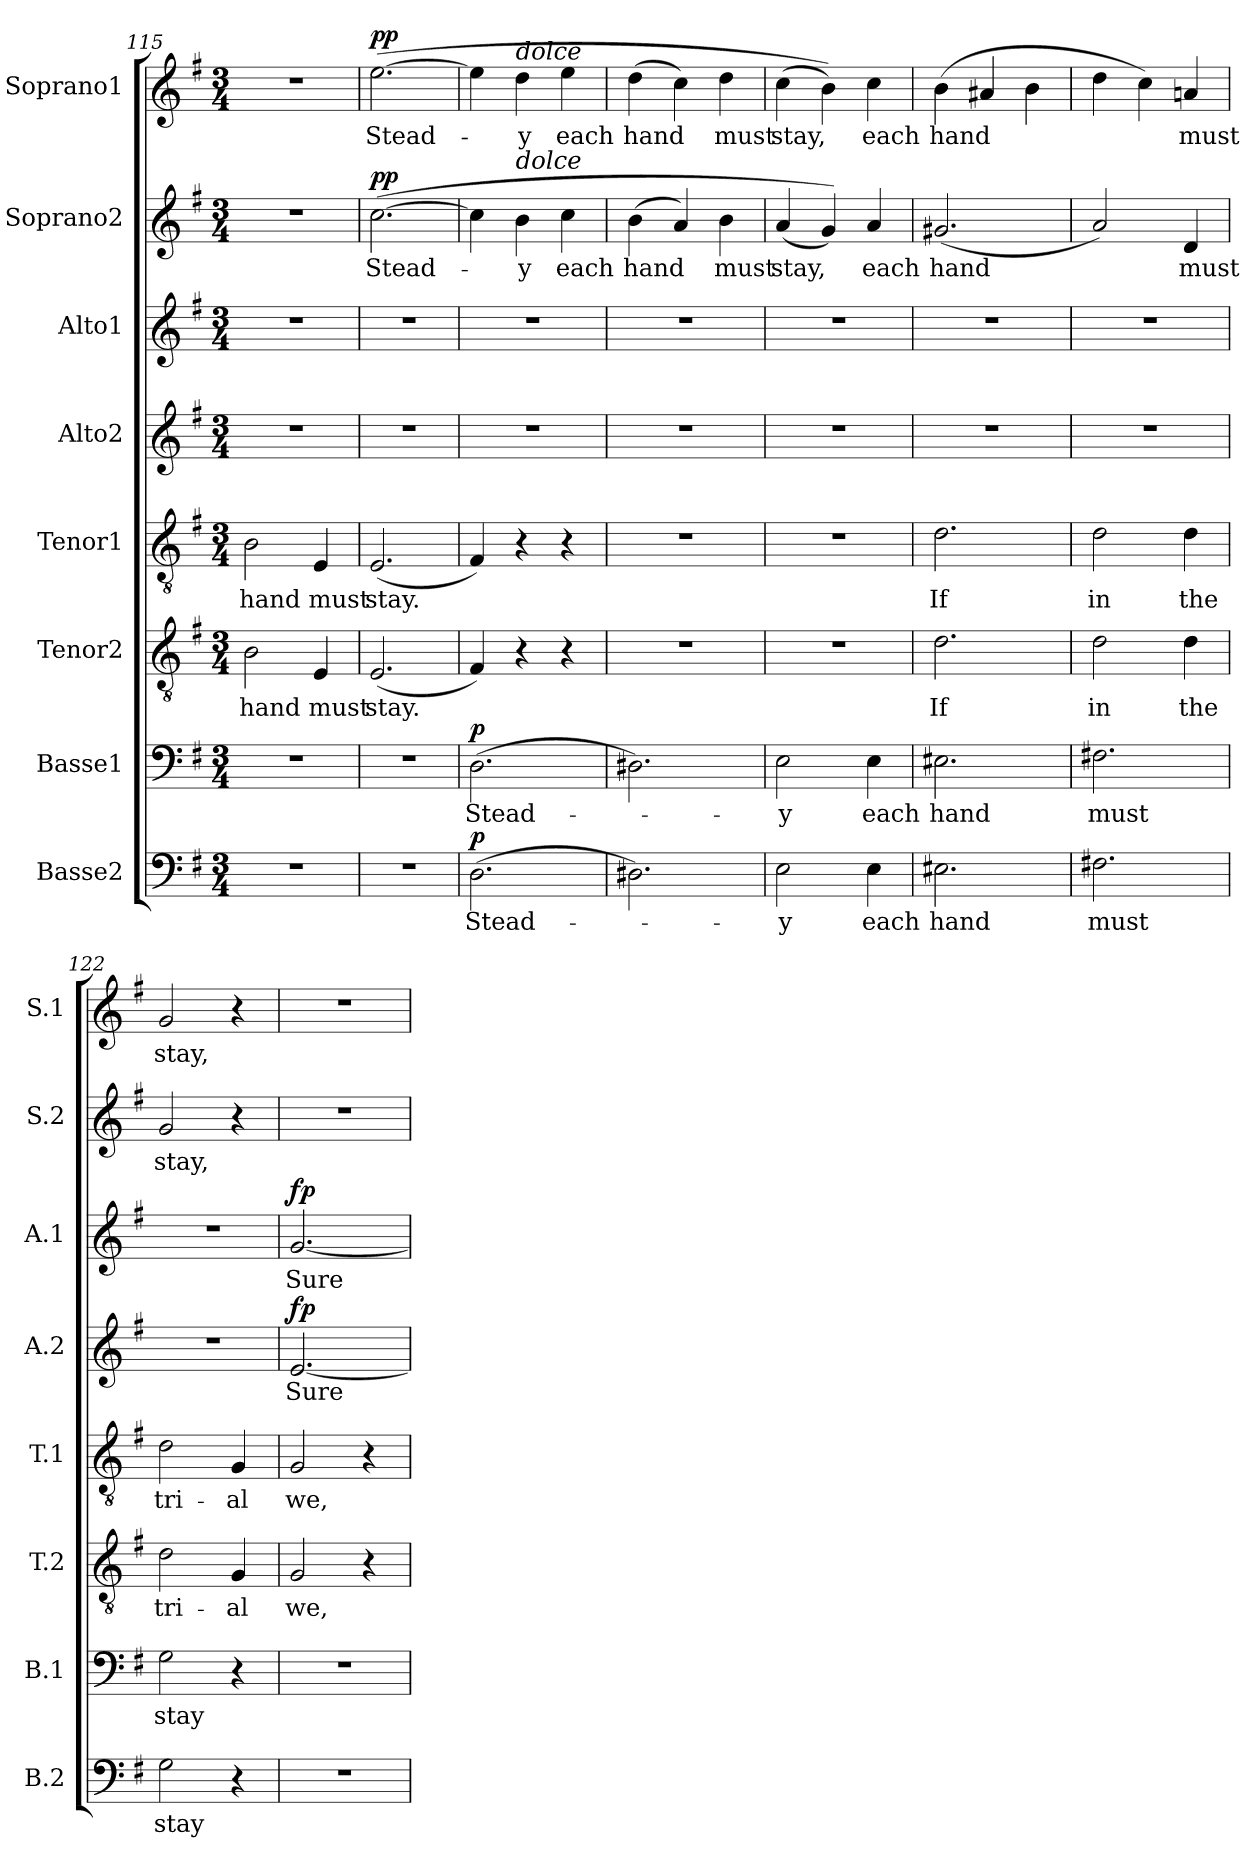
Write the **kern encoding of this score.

**kern	**text	**dynam	**kern	**text	**dynam	**kern	**text	**kern	**text	**kern	**text	**dynam	**kern	**text	**dynam	**kern	**text	**dynam	**kern	**text	**dynam
*part8	*part8	*part8	*part7	*part7	*part7	*part6	*part6	*part5	*part5	*part4	*part4	*part4	*part3	*part3	*part3	*part2	*part2	*part2	*part1	*part1	*part1
*staff8	*staff8	*staff8	*staff7	*staff7	*staff7	*staff6	*staff6	*staff5	*staff5	*staff4	*staff4	*staff4	*staff3	*staff3	*staff3	*staff2	*staff2	*staff2	*staff1	*staff1	*staff1
*I"Basse2	*	*	*I"Basse1	*	*	*I"Tenor2	*	*I"Tenor1	*	*I"Alto2	*	*	*I"Alto1	*	*	*I"Soprano2	*	*	*I"Soprano1	*	*
*I'B.2	*	*	*I'B.1	*	*	*I'T.2	*	*I'T.1	*	*I'A.2	*	*	*I'A.1	*	*	*I'S.2	*	*	*I'S.1	*	*
*clefF4	*	*	*clefF4	*	*	*clefGv2	*	*clefGv2	*	*clefG2	*	*	*clefG2	*	*	*clefG2	*	*	*clefG2	*	*
*k[f#]	*	*	*k[f#]	*	*	*k[f#]	*	*k[f#]	*	*k[f#]	*	*	*k[f#]	*	*	*k[f#]	*	*	*k[f#]	*	*
*M3/4	*	*	*M3/4	*	*	*M3/4	*	*M3/4	*	*M3/4	*	*	*M3/4	*	*	*M3/4	*	*	*M3/4	*	*
=115	=115	=115	=115	=115	=115	=115	=115	=115	=115	=115	=115	=115	=115	=115	=115	=115	=115	=115	=115	=115	=115
!	!	!	!	!	!	!	!LO:LY:b	!	!LO:LY:b	!	!	!	!	!	!	!	!	!	!	!	!
2.r	.	.	2.r	.	.	2B\	hand	2B\	hand	2.r	.	.	2.r	.	.	2.r	.	.	2.r	.	.
!	!	!	!	!	!	!	!LO:LY:b	!	!LO:LY:b	!	!	!	!	!	!	!	!	!	!	!	!
.	.	.	.	.	.	4E/	must	4E/	must	.	.	.	.	.	.	.	.	.	.	.	.
=116	=116	=116	=116	=116	=116	=116	=116	=116	=116	=116	=116	=116	=116	=116	=116	=116	=116	=116	=116	=116	=116
!	!	!	!	!	!	!	!LO:LY:b	!	!LO:LY:b	!	!	!	!	!	!	!	!LO:LY:b	!LO:DY:a	!	!LO:LY:b	!LO:DY:a
2.r	.	.	2.r	.	.	(2.E/	stay.	(2.E/	stay.	2.r	.	.	2.r	.	.	([2.cc\	Stead-	pp	([2.ee\	Stead-	pp
=117	=117	=117	=117	=117	=117	=117	=117	=117	=117	=117	=117	=117	=117	=117	=117	=117	=117	=117	=117	=117	=117
!	!LO:LY:b	!LO:DY:a	!	!LO:LY:b	!LO:DY:a	!	!	!	!	!	!	!	!	!	!	!	!	!	!	!	!
(2.D\	Stead-	p	(2.D\	Stead-	p	4F#/)	.	4F#/)	.	2.r	.	.	2.r	.	.	4cc\]	.	.	4ee\]	.	.
!	!	!	!	!	!	!	!	!	!	!	!	!	!	!	!	!	!	!	!LO:TX:a:i:t=dolce	!	!
!	!	!	!	!	!	!	!	!	!	!	!	!	!	!	!	!LO:TX:a:i:t=dolce	!	!	!	!	!
!	!	!	!	!	!	!	!	!	!	!	!	!	!	!	!	!	!LO:LY:b	!	!	!LO:LY:b	!
.	.	.	.	.	.	4r	.	4r	.	.	.	.	.	.	.	4b\	-y	.	4dd\	-y	.
!	!	!	!	!	!	!	!	!	!	!	!	!	!	!	!	!	!LO:LY:b	!	!	!LO:LY:b	!
.	.	.	.	.	.	4r	.	4r	.	.	.	.	.	.	.	4cc\	each	.	4ee\	each	.
=118	=118	=118	=118	=118	=118	=118	=118	=118	=118	=118	=118	=118	=118	=118	=118	=118	=118	=118	=118	=118	=118
!	!	!	!	!	!	!	!	!	!	!	!	!	!	!	!	!	!LO:LY:b	!	!	!LO:LY:b	!
2.D#X\)	.	.	2.D#X\)	.	.	2.r	.	2.r	.	2.r	.	.	2.r	.	.	(4b\	hand	.	(4dd\	hand	.
.	.	.	.	.	.	.	.	.	.	.	.	.	.	.	.	4a/)	.	.	4cc\)	.	.
!	!	!	!	!	!	!	!	!	!	!	!	!	!	!	!	!	!LO:LY:b	!	!	!LO:LY:b	!
.	.	.	.	.	.	.	.	.	.	.	.	.	.	.	.	4b\	must	.	4dd\	must	.
=119	=119	=119	=119	=119	=119	=119	=119	=119	=119	=119	=119	=119	=119	=119	=119	=119	=119	=119	=119	=119	=119
!	!LO:LY:b	!	!	!LO:LY:b	!	!	!	!	!	!	!	!	!	!	!	!	!LO:LY:b	!	!	!LO:LY:b	!
2E\	-y	.	2E\	-y	.	2.r	.	2.r	.	2.r	.	.	2.r	.	.	(4a/	stay,	.	(4cc\	stay,	.
.	.	.	.	.	.	.	.	.	.	.	.	.	.	.	.	4g/))	.	.	4b\))	.	.
!	!LO:LY:b	!	!	!LO:LY:b	!	!	!	!	!	!	!	!	!	!	!	!	!LO:LY:b	!	!	!LO:LY:b	!
4E\	each	.	4E\	each	.	.	.	.	.	.	.	.	.	.	.	4a/	each	.	4cc\	each	.
=120	=120	=120	=120	=120	=120	=120	=120	=120	=120	=120	=120	=120	=120	=120	=120	=120	=120	=120	=120	=120	=120
!	!LO:LY:b	!	!	!LO:LY:b	!	!	!LO:LY:b	!	!LO:LY:b	!	!	!	!	!	!	!	!LO:LY:b	!	!	!LO:LY:b	!
2.E#X\	hand	.	2.E#X\	hand	.	2.d\	If	2.d\	If	2.r	.	.	2.r	.	.	(2.g#X/	hand	.	(4b\	hand	.
.	.	.	.	.	.	.	.	.	.	.	.	.	.	.	.	.	.	.	4a#X/	.	.
.	.	.	.	.	.	.	.	.	.	.	.	.	.	.	.	.	.	.	4b\	.	.
=121	=121	=121	=121	=121	=121	=121	=121	=121	=121	=121	=121	=121	=121	=121	=121	=121	=121	=121	=121	=121	=121
!	!LO:LY:b	!	!	!LO:LY:b	!	!	!LO:LY:b	!	!LO:LY:b	!	!	!	!	!	!	!	!	!	!	!	!
2.F#X\	must	.	2.F#X\	must	.	2d\	in	2d\	in	2.r	.	.	2.r	.	.	2a/)	.	.	4dd\	.	.
.	.	.	.	.	.	.	.	.	.	.	.	.	.	.	.	.	.	.	4cc\)	.	.
!	!	!	!	!	!	!	!LO:LY:b	!	!LO:LY:b	!	!	!	!	!	!	!	!LO:LY:b	!	!	!LO:LY:b	!
.	.	.	.	.	.	4d\	the	4d\	the	.	.	.	.	.	.	4d/	must	.	4an/	must	.
=122	=122	=122	=122	=122	=122	=122	=122	=122	=122	=122	=122	=122	=122	=122	=122	=122	=122	=122	=122	=122	=122
!	!LO:LY:b	!	!	!LO:LY:b	!	!	!LO:LY:b	!	!LO:LY:b	!	!	!	!	!	!	!	!LO:LY:b	!	!	!LO:LY:b	!
2G\	stay	.	2G\	stay	.	2d\	tri-	2d\	tri-	2.r	.	.	2.r	.	.	2g/	stay,	.	2g/	stay,	.
!	!	!	!	!	!	!	!LO:LY:b	!	!LO:LY:b	!	!	!	!	!	!	!	!	!	!	!	!
4r	.	.	4r	.	.	4G/	-al	4G/	-al	.	.	.	.	.	.	4r	.	.	4r	.	.
=123	=123	=123	=123	=123	=123	=123	=123	=123	=123	=123	=123	=123	=123	=123	=123	=123	=123	=123	=123	=123	=123
!	!	!	!	!	!	!	!LO:LY:b	!	!LO:LY:b	!	!LO:LY:b	!LO:DY:a	!	!LO:LY:b	!LO:DY:a	!	!	!	!	!	!
2.r	.	.	2.r	.	.	2G/	we,	2G/	we,	[2.e/	Sure	fp	[2.g/	Sure	fp	2.r	.	.	2.r	.	.
.	.	.	.	.	.	4r	.	4r	.	.	.	.	.	.	.	.	.	.	.	.	.
=	=	=	=	=	=	=	=	=	=	=	=	=	=	=	=	=	=	=	=	=	=
*-	*-	*-	*-	*-	*-	*-	*-	*-	*-	*-	*-	*-	*-	*-	*-	*-	*-	*-	*-	*-	*-
